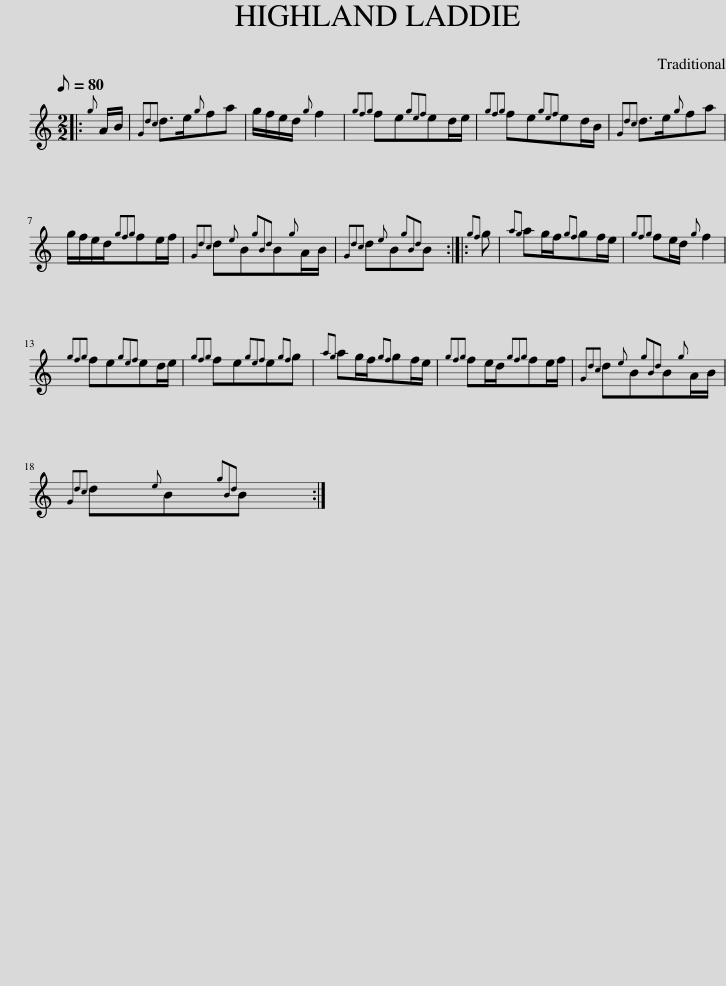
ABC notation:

X:1
L:1/8
Q:1/8=80
M:2/2
I:linebreak $
K:C
V:1 treble
V:1
|:{g} A/B/ |{Gdc} d>e{g}fa | g/f/e/d/{g} f2 |{gfg} fe{gef}ed/e/ |{gfg} fe{gef}ed/B/ | %5
{Gdc} d>e{g}fa |$ g/f/e/d/{gfg}fe/f/ |{Gdc} d{e}B{gBd}B{g}A/B/ |{Gdc} d{e}B{gBd}B ::{gf} g | %10
{ag} ag/f/{gf}gf/e/ |{gfg} fe/d/{g} f2 |${gfg} fe{gef}ed/e/ |{gfg} fe{gef}e{gf}g |{ag} ag/f/{gf}gf/e/ | %15
{gfg} fe/d/{gfg}fe/f/ |{Gdc} d{e}B{gBd}B{g}A/B/ |${Gdc} d{e}B{gBd}B :| %18
